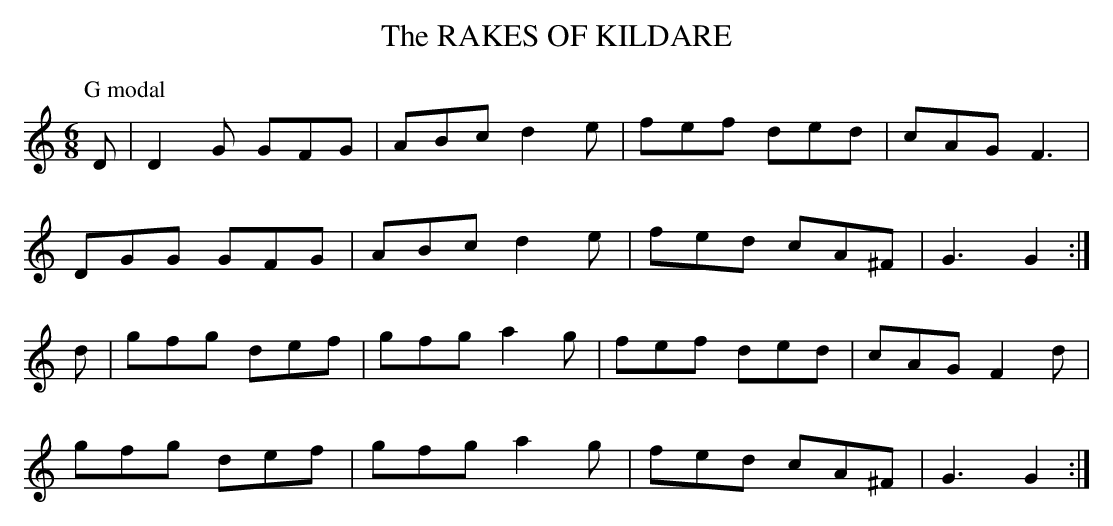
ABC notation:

X:1
T:RAKES OF KILDARE, The
There's a "session" A-dorian version in Allan's Irish Fiddler.
M:6/8
L:1/8
K:C
P:G modal
D|D2G GFG|ABc d2e|fef ded|cAG F3|
DGG GFG|ABc d2e|fed cA^F|G3 G2 :|
d|gfg def|gfg a2g|fef ded|cAG F2d|
gfg def|gfg a2g|fed cA^F|G3 G2 :|
